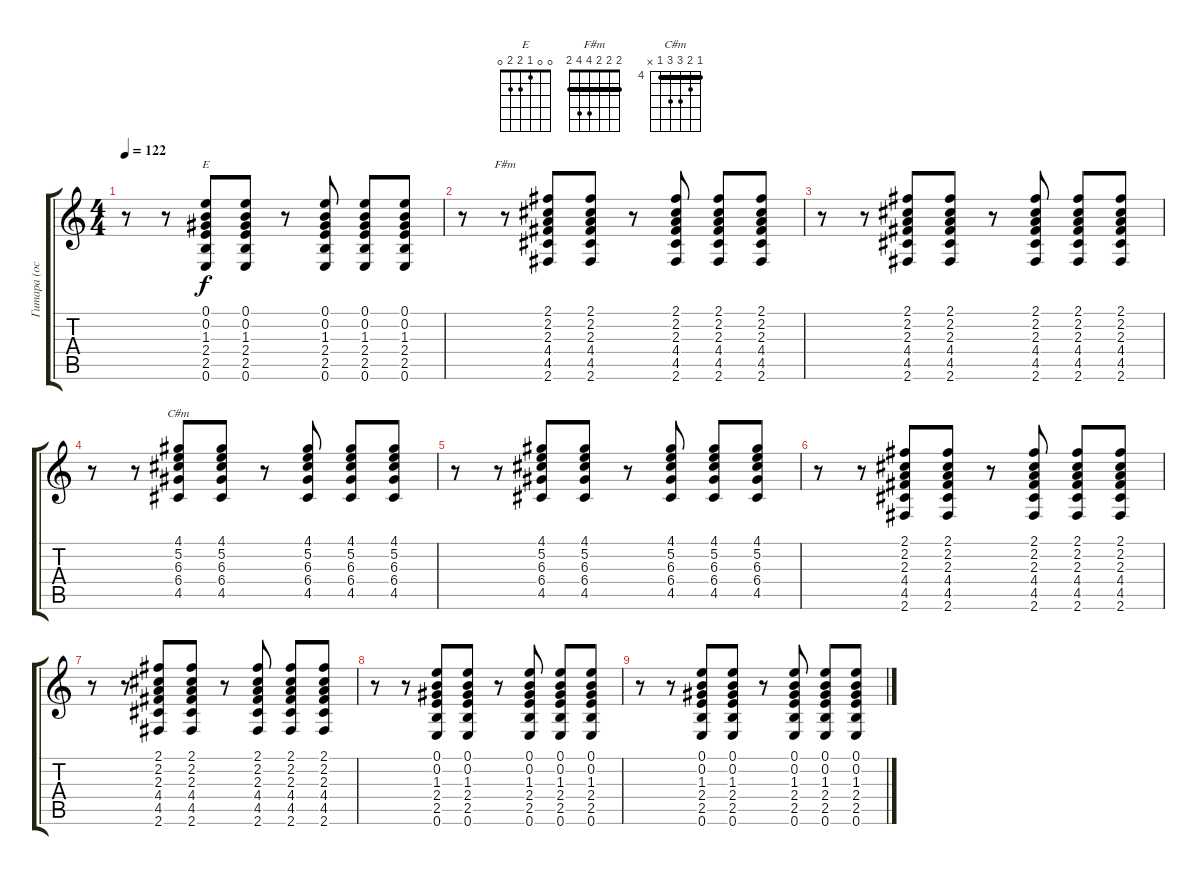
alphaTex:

\track ("Гитара (основная)" "Гитара (ос") {instrument acousticguitarsteel}
\staff {score tabs}
\tuning (E4 B3 G3 D3 A2 E2) {hide}
\chord ("E" 0 0 1 2 2 0)
\chord ("F#m" 2 2 2 4 4 2) {barre 2}
\chord ("C#m" 4 5 6 6 4 x) {firstfret 4 barre 4}
\ts (4 4)
\tempo 122
\clef g2
\ks c
r.8{dy f} r.8 (0.1 0.2 1.3 2.4 2.5 0.6).8{ch "E"} (0.1 0.2 1.3 2.4 2.5 0.6).8 r.8 (0.1 0.2 1.3 2.4 2.5 0.6).8 (0.1 0.2 1.3 2.4 2.5 0.6).8 (0.1 0.2 1.3 2.4 2.5 0.6).8 |
r.8 r.8{ch "F#m"} (2.1 2.2 2.3 4.4 4.5 2.6).8 (2.1 2.2 2.3 4.4 4.5 2.6).8 r.8 (2.1 2.2 2.3 4.4 4.5 2.6).8 (2.1 2.2 2.3 4.4 4.5 2.6).8 (2.1 2.2 2.3 4.4 4.5 2.6).8 |
r.8 r.8 (2.1 2.2 2.3 4.4 4.5 2.6).8 (2.1 2.2 2.3 4.4 4.5 2.6).8 r.8 (2.1 2.2 2.3 4.4 4.5 2.6).8 (2.1 2.2 2.3 4.4 4.5 2.6).8 (2.1 2.2 2.3 4.4 4.5 2.6).8 |
r.8 r.8 (4.1 5.2 6.3 6.4 4.5).8{ch "C#m"} (4.1 5.2 6.3 6.4 4.5).8 r.8 (4.1 5.2 6.3 6.4 4.5).8 (4.1 5.2 6.3 6.4 4.5).8 (4.1 5.2 6.3 6.4 4.5).8 |
r.8 r.8 (4.1 5.2 6.3 6.4 4.5).8 (4.1 5.2 6.3 6.4 4.5).8 r.8 (4.1 5.2 6.3 6.4 4.5).8 (4.1 5.2 6.3 6.4 4.5).8 (4.1 5.2 6.3 6.4 4.5).8 |
r.8 r.8 (2.1 2.2 2.3 4.4 4.5 2.6).8 (2.1 2.2 2.3 4.4 4.5 2.6).8 r.8 (2.1 2.2 2.3 4.4 4.5 2.6).8 (2.1 2.2 2.3 4.4 4.5 2.6).8 (2.1 2.2 2.3 4.4 4.5 2.6).8 |
r.8 r.8 (2.1 2.2 2.3 4.4 4.5 2.6).8 (2.1 2.2 2.3 4.4 4.5 2.6).8 r.8 (2.1 2.2 2.3 4.4 4.5 2.6).8 (2.1 2.2 2.3 4.4 4.5 2.6).8 (2.1 2.2 2.3 4.4 4.5 2.6).8 |
r.8 r.8 (0.1 0.2 1.3 2.4 2.5 0.6).8 (0.1 0.2 1.3 2.4 2.5 0.6).8 r.8 (0.1 0.2 1.3 2.4 2.5 0.6).8 (0.1 0.2 1.3 2.4 2.5 0.6).8 (0.1 0.2 1.3 2.4 2.5 0.6).8 |
r.8 r.8 (0.1 0.2 1.3 2.4 2.5 0.6).8 (0.1 0.2 1.3 2.4 2.5 0.6).8 r.8 (0.1 0.2 1.3 2.4 2.5 0.6).8 (0.1 0.2 1.3 2.4 2.5 0.6).8 (0.1 0.2 1.3 2.4 2.5 0.6).8
